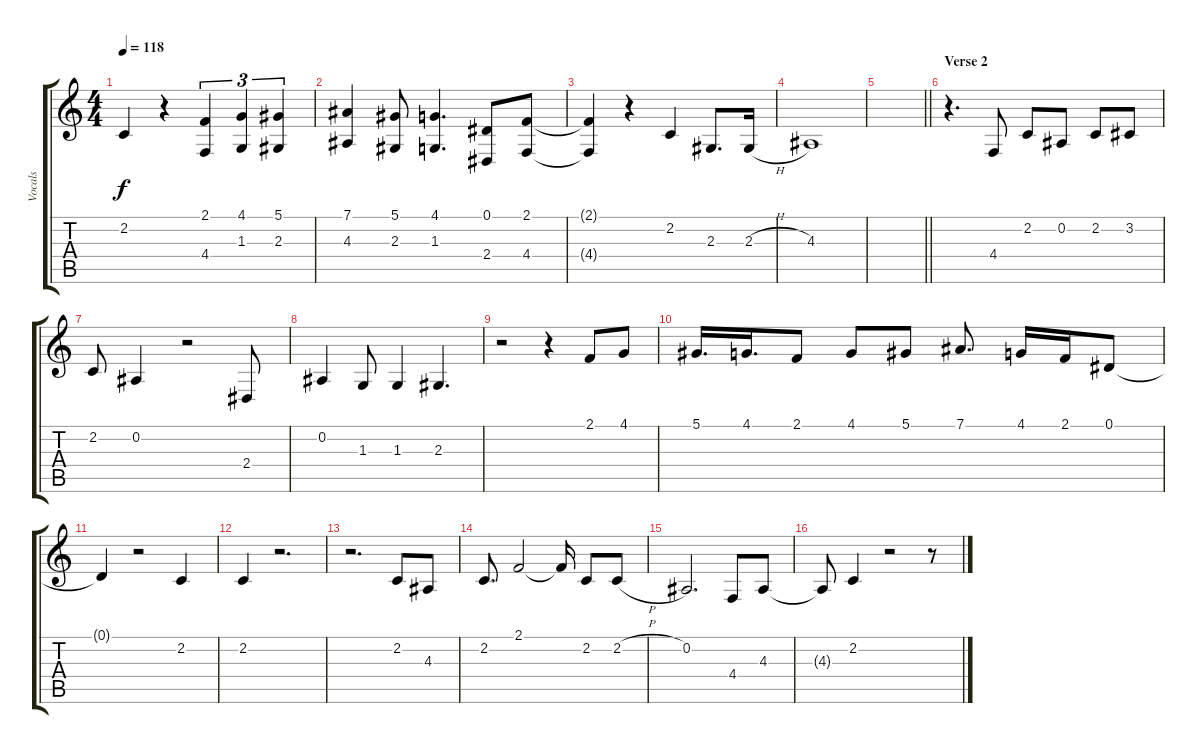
\track ("Vocals" "Vocals") {instrument lead2sawtooth}
\staff {score tabs}
\tuning (Eb4 Bb3 Gb3 Db3 Ab2 Eb2) {hide}
\ts (4 4)
\tempo 118
\clef g2
\ks c
2.2{t}.4{dy f} r.4 (2.1 4.4).4{tu (3 2)} (4.1 1.3).4{tu (3 2)} (5.1 2.3).4{tu (3 2)} |
(7.1 4.3).4 (5.1 2.3).8 (4.1 1.3).4{d} (0.1 2.4).8 (2.1 4.4).8 |
(2.1{t} 4.4{t}).4 r.4 2.2.4 2.3.8{d} 2.3{h}.16 |
4.3.1 |
\barLineRight lightlight
|
\section ("" "Verse 2")
r.4{d} 4.4.8 2.2.8 0.2.8 2.2.8 3.2.8 |
2.2.8 0.2.4 r.2 2.4.8 |
0.2.4 1.3.8 1.3.4 2.3.4{d} |
r.2 r.4 2.1.8 4.1.8 |
5.1.16{d} 4.1.16{d} 2.1.8 4.1.8 5.1.8 7.1.8{d} 4.1.16 2.1.16 0.1.8 |
0.1{t}.4 r.2 2.2.4 |
2.2.4 r.2{d} |
r.2{d} 2.2.8 4.3.8 |
2.2.8{d} 2.1.2 2.1{t}.16 2.2.8 2.2{h}.8 |
0.2.2{d} 4.4.8 4.3.8 |
4.3{t}.8 2.2.4 r.2 r.8
